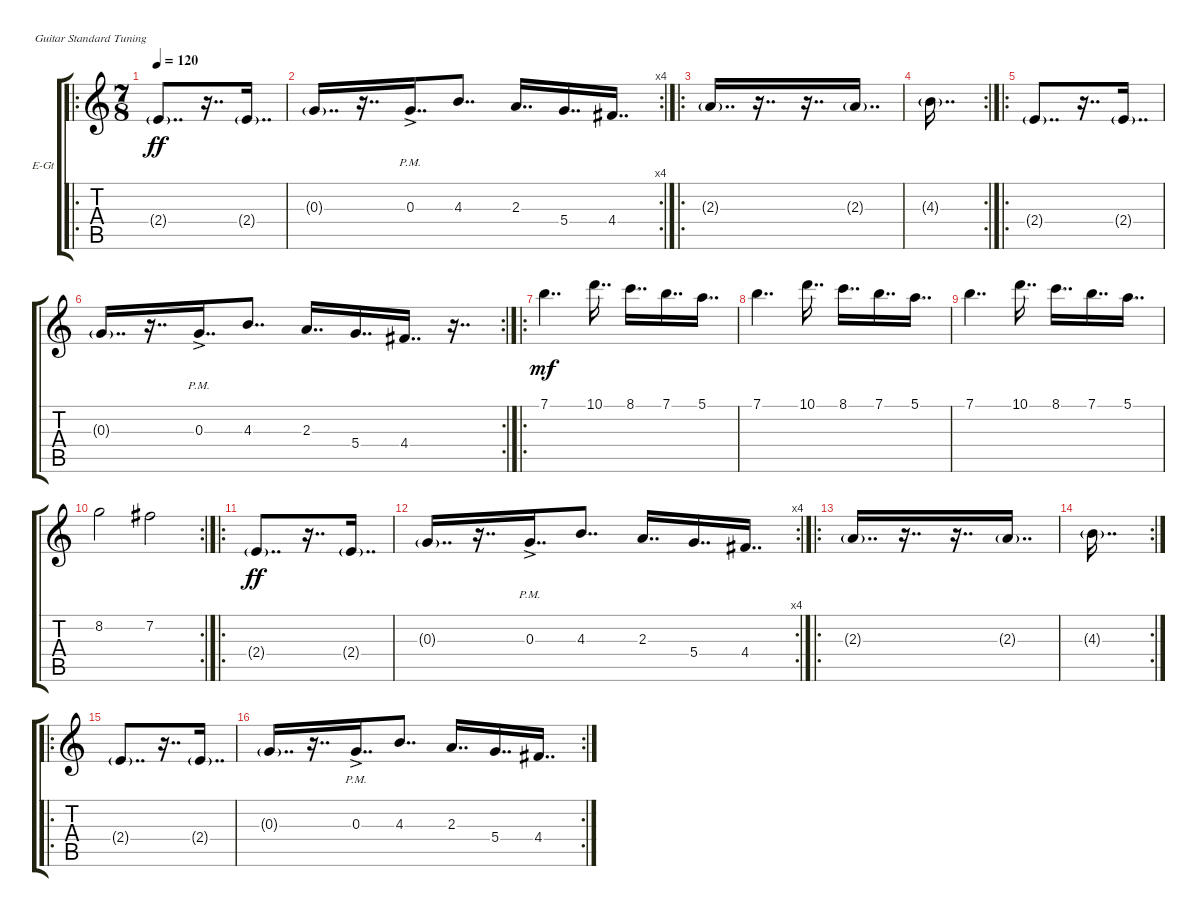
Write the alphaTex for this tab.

\defaultSystemsLayout 4
\bracketExtendMode groupsimilarinstruments
\firstSystemTrackNameOrientation horizontal
\otherSystemsTrackNameOrientation horizontal
\track ("Electric Guitar" "E-Gt") {instrument electricguitarclean}
\staff {score tabs}
\tuning (E4 B3 G3 D3 A2 E2)
\ro
\ts (7 8)
\tempo 120
\clef g2
\ks c
2.4{g}.8{dd dy ff} r.16{dd} 2.4{g}.16{dd} |
\rc 4
0.3{g}.16{dd} r.16{dd} 0.3{ac pm}.16{dd} 4.3.8{dd} 2.3.16{dd} 5.4.16{dd} 4.4.16{dd} |
\ro
2.3{g}.16{dd} r.16{dd} r.16{dd} 2.3{g}.16{dd} |
\rc 2
4.3{g}.16{dd} |
\ro
2.4{g}.8{dd} r.16{dd} 2.4{g}.16{dd} |
\rc 2
0.3{g}.16{dd} r.16{dd} 0.3{ac pm}.16{dd} 4.3.8{dd} 2.3.16{dd} 5.4.16{dd} 4.4.16{dd} r.16{dd} |
\ro
7.1.4{dd dy mf} 10.1.16{dd} 8.1.16{dd} 7.1.16{dd} 5.1.16{dd} |
7.1.4{dd} 10.1.16{dd} 8.1.16{dd} 7.1.16{dd} 5.1.16{dd} |
7.1.4{dd} 10.1.16{dd} 8.1.16{dd} 7.1.16{dd} 5.1.16{dd} |
\rc 2
8.2.2 7.2.2 |
\ro
2.4{g}.8{dd dy ff} r.16{dd} 2.4{g}.16{dd} |
\rc 4
0.3{g}.16{dd} r.16{dd} 0.3{ac pm}.16{dd} 4.3.8{dd} 2.3.16{dd} 5.4.16{dd} 4.4.16{dd} |
\ro
2.3{g}.16{dd} r.16{dd} r.16{dd} 2.3{g}.16{dd} |
\rc 2
4.3{g}.16{dd} |
\ro
2.4{g}.8{dd} r.16{dd} 2.4{g}.16{dd} |
\rc 2
0.3{g}.16{dd} r.16{dd} 0.3{ac pm}.16{dd} 4.3.8{dd} 2.3.16{dd} 5.4.16{dd} 4.4.16{dd}
